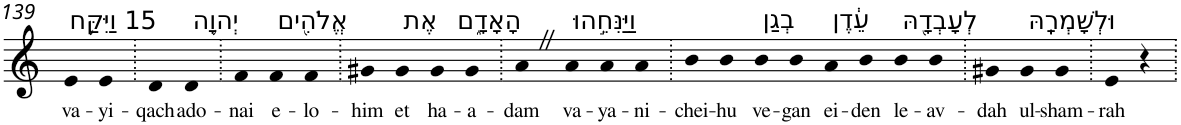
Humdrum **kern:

**kern	**text
*part1	*part1
*staff1	*staff1
*I"Piano	*
*I'Pno	*
!!LO:PB:g=z
*clefG2	*
*k[]	*
=139	=139
!LO:TX:a:t=15 וַיִּקַּ֛ח	!
!	!LO:LY:b
4e	va-
!	!LO:LY:b
4e	-yi-
=140.	=140.
!	!LO:LY:b
4d	-qach
!LO:TX:a:t=יְהוָ֥ה	!
!	!LO:LY:b
4d	ado-
=141.	=141.
!	!LO:LY:b
4f	-nai
!LO:TX:a:t=אֱלֹהִ֖ים	!
!	!LO:LY:b
4f	e-
!	!LO:LY:b
4f	-lo-
=142.	=142.
!	!LO:LY:b
4g#X	-him
!LO:TX:a:t=אֶת	!
!	!LO:LY:b
4g#	et
!LO:TX:a:t=הָאָדָ֑ם	!
!	!LO:LY:b
4g#	ha-
!	!LO:LY:b
4g#	-a-
=143.	=143.
!	!LO:LY:b
4aZ	-dam
!LO:TX:a:t=וַיַּנִּחֵ֣הוּ	!
!	!LO:LY:b
4a	va-
!	!LO:LY:b
4a	-ya-
!	!LO:LY:b
4a	-ni-
=144.	=144.
!	!LO:LY:b
4b	-chei-
!	!LO:LY:b
4b	-hu
!LO:TX:a:t=בְגַן	!
!	!LO:LY:b
4b	ve-
!	!LO:LY:b
4b	-gan
!LO:TX:a:t=עֵ֔דֶן	!
!	!LO:LY:b
4a	ei-
!	!LO:LY:b
4b	-den
!LO:TX:a:t=לְעָבְדָ֖הּ	!
!	!LO:LY:b
4b	le-
!	!LO:LY:b
4b	-av-
=145.	=145.
!	!LO:LY:b
4g#X	-dah
!LO:TX:a:t=וּלְשָׁמְרָֽהּ	!
!	!LO:LY:b
4g#	ul-
!	!LO:LY:b
4g#	-sham-
=146.	=146.
!	!LO:LY:b
4e	-rah
4r	.
=.	=.
*-	*-
